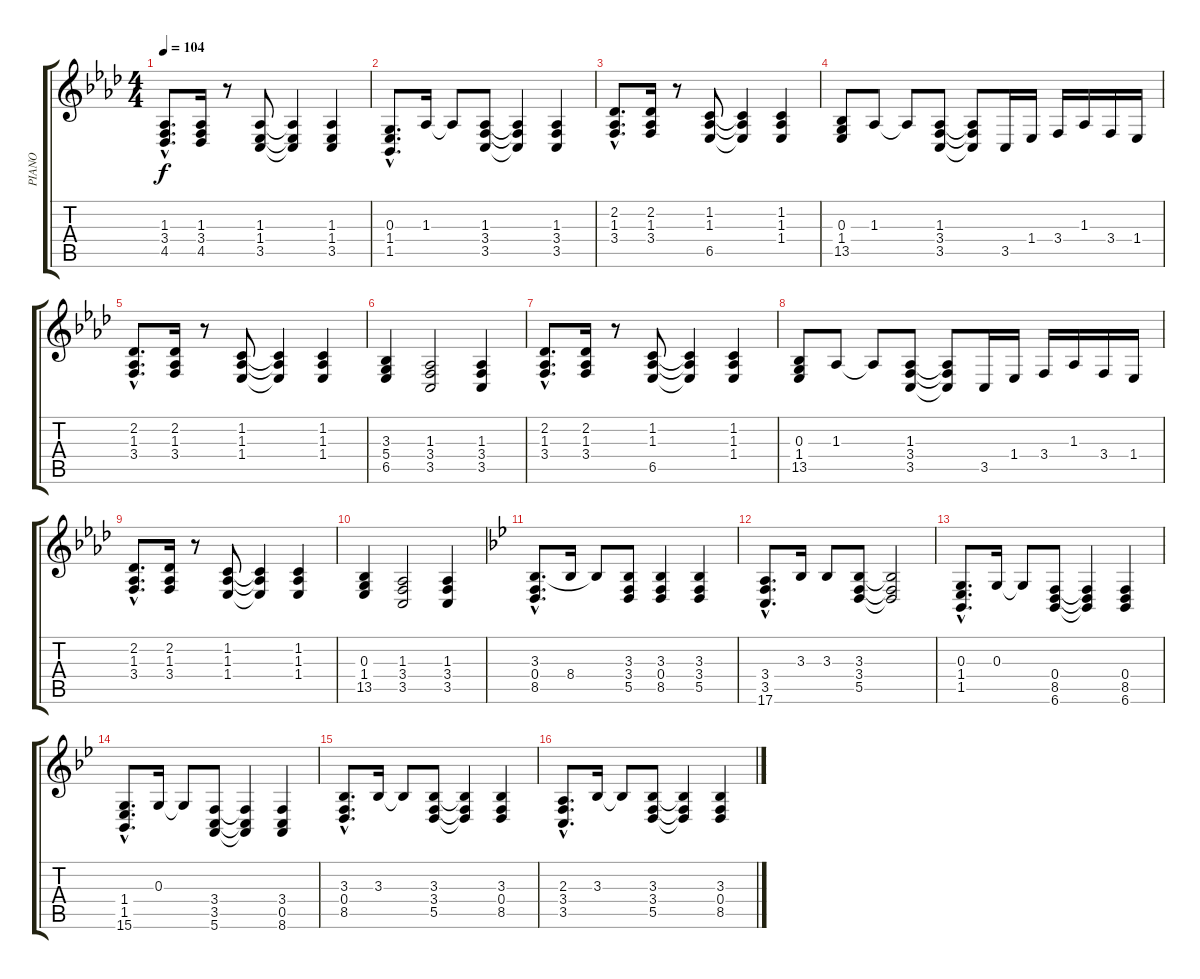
\track ("PIANO" "PIANO") {instrument honkytonkpiano}
\staff {score tabs}
\tuning (E4 B3 G3 D3 A2 E2) {hide}
\ts (4 4)
\tempo 104
\clef g2
\ks ab
(1.3{hac} 3.4{hac} 4.5{hac}).8{d dy f} (1.3 3.4 4.5).16 r.8 (1.3 1.4 3.5).8 (1.3{t} 1.4{t} 3.5{t}).4 (1.3 1.4 3.5).4 |
(0.3{hac} 1.4{hac} 1.5{hac}).8{d} 1.3.16 1.3{t}.8 (1.3 3.4 3.5).8 (1.3{t} 3.4{t} 3.5{t}).4 (1.3 3.4 3.5).4 |
(2.2{hac} 1.3{hac} 3.4{hac}).8{d} (2.2 1.3 3.4).16 r.8 (1.2 1.3 6.5).8 (1.2{t} 1.3{t} 6.5{t}).4 (1.2 1.3 1.4).4 |
(0.3 1.4 13.5).8 1.3.8 1.3{t}.8 (1.3 3.4 3.5).8 (1.3{t} 3.4{t} 3.5{t}).8 3.5.16 1.4.16 3.4.16 1.3.16 3.4.16 1.4.16 |
(2.2{hac} 1.3{hac} 3.4{hac}).8{d} (2.2 1.3 3.4).16 r.8 (1.2 1.3 1.4).8 (1.2{t} 1.3{t} 1.4{t}).4 (1.2 1.3 1.4).4 |
(3.3 5.4 6.5).4 (1.3 3.4 3.5).2 (1.3 3.4 3.5).4 |
(2.2{hac} 1.3{hac} 3.4{hac}).8{d} (2.2 1.3 3.4).16 r.8 (1.2 1.3 6.5).8 (1.2{t} 1.3{t} 6.5{t}).4 (1.2 1.3 1.4).4 |
(0.3 1.4 13.5).8 1.3.8 1.3{t}.8 (1.3 3.4 3.5).8 (1.3{t} 3.4{t} 3.5{t}).8 3.5.16 1.4.16 3.4.16 1.3.16 3.4.16 1.4.16 |
(2.2{hac} 1.3{hac} 3.4{hac}).8{d} (2.2 1.3 3.4).16 r.8 (1.2 1.3 1.4).8 (1.2{t} 1.3{t} 1.4{t}).4 (1.2 1.3 1.4).4 |
(0.3 1.4 13.5).4 (1.3 3.4 3.5).2 (1.3 3.4 3.5).4 |
\ks bb
(3.3{hac} 0.4{hac} 8.5{hac}).8{d} 8.4.16 3.3{t}.8 (3.3 3.4 5.5).8 (3.3 0.4 8.5).4 (3.3 3.4 5.5).4 |
(3.4{hac} 3.5{hac} 17.6{hac}).8{d} 3.3.16 3.3.8 (3.3 3.4 5.5).8 (3.3{t} 3.4{t} 5.5{t}).2 |
(0.3{hac} 1.4{hac} 1.5{hac}).8{d} 0.3.16 0.3{t}.8 (0.4 8.5 6.6).8 (0.4{t} 8.5{t} 6.6{t}).4 (0.4 8.5 6.6).4 |
(1.4{hac} 1.5{hac} 15.6{hac}).8{d} 0.3.16 0.3{t}.8 (3.4 3.5 5.6).8 (3.4{t} 3.5{t} 5.6{t}).4 (3.4 0.5 8.6).4 |
(3.3{hac} 0.4{hac} 8.5{hac}).8{d} 3.3.16 3.3{t}.8 (3.3 3.4 5.5).8 (3.3{t} 3.4{t} 5.5{t}).4 (3.3 0.4 8.5).4 |
(2.3{hac} 3.4{hac} 3.5{hac}).8{d} 3.3.16 3.3{t}.8 (3.3 3.4 5.5).8 (3.3{t} 3.4{t} 5.5{t}).4 (3.3 0.4 8.5).4
